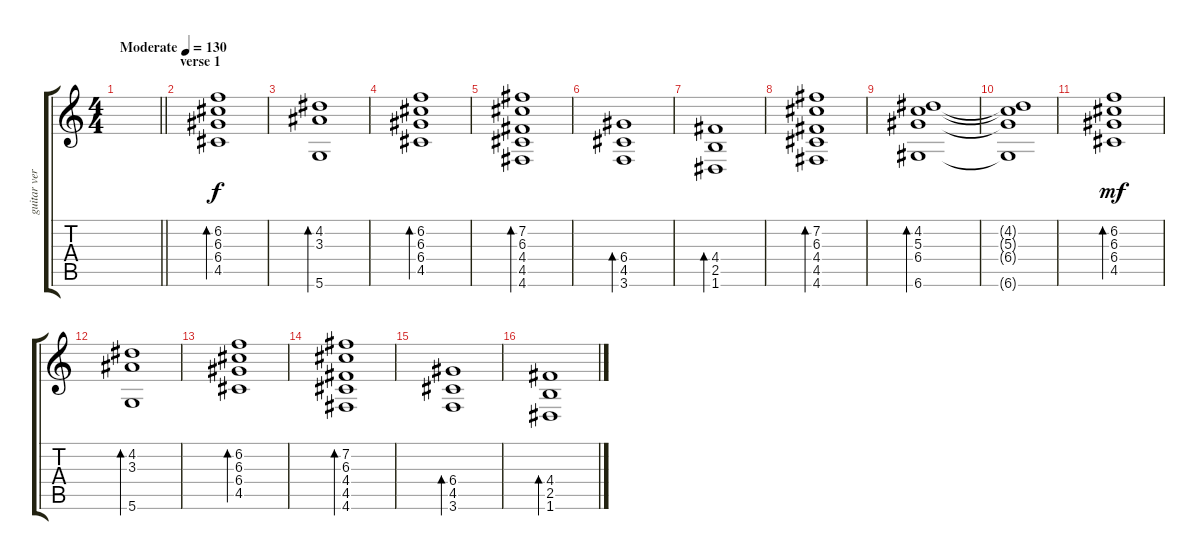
\track ("guitar version" "guitar ver") {instrument acousticguitarnylon}
\staff {score tabs}
\tuning (E4 B3 G3 D3 A2 D2) {hide}
\ts (4 4)
\tempo (130 "Moderate")
\clef g2
\barLineRight lightlight
\ks c
|
\section ("" "verse 1")
(6.2 6.3 6.4 4.5).1{bd 240} |
(4.2 3.3 5.6).1{bd 240} |
(6.2 6.3 6.4 4.5).1{bd 240} |
(7.2 6.3 4.4 4.5 4.6).1{bd 240} |
(6.4 4.5 3.6).1{bd 240} |
(4.4 2.5 1.6).1{bd 240} |
(7.2 6.3 4.4 4.5 4.6).1{bd 240} |
(4.2 5.3 6.4 6.6).1{bd 240} |
(4.2{t} 5.3{t} 6.4{t} 6.6{t}).1{dy f} |
(6.2 6.3 6.4 4.5).1{bd 240 dy mf} |
(4.2 3.3 5.6).1{bd 240} |
(6.2 6.3 6.4 4.5).1{bd 240} |
(7.2 6.3 4.4 4.5 4.6).1{bd 240} |
(6.4 4.5 3.6).1{bd 240} |
(4.4 2.5 1.6).1{bd 240}
